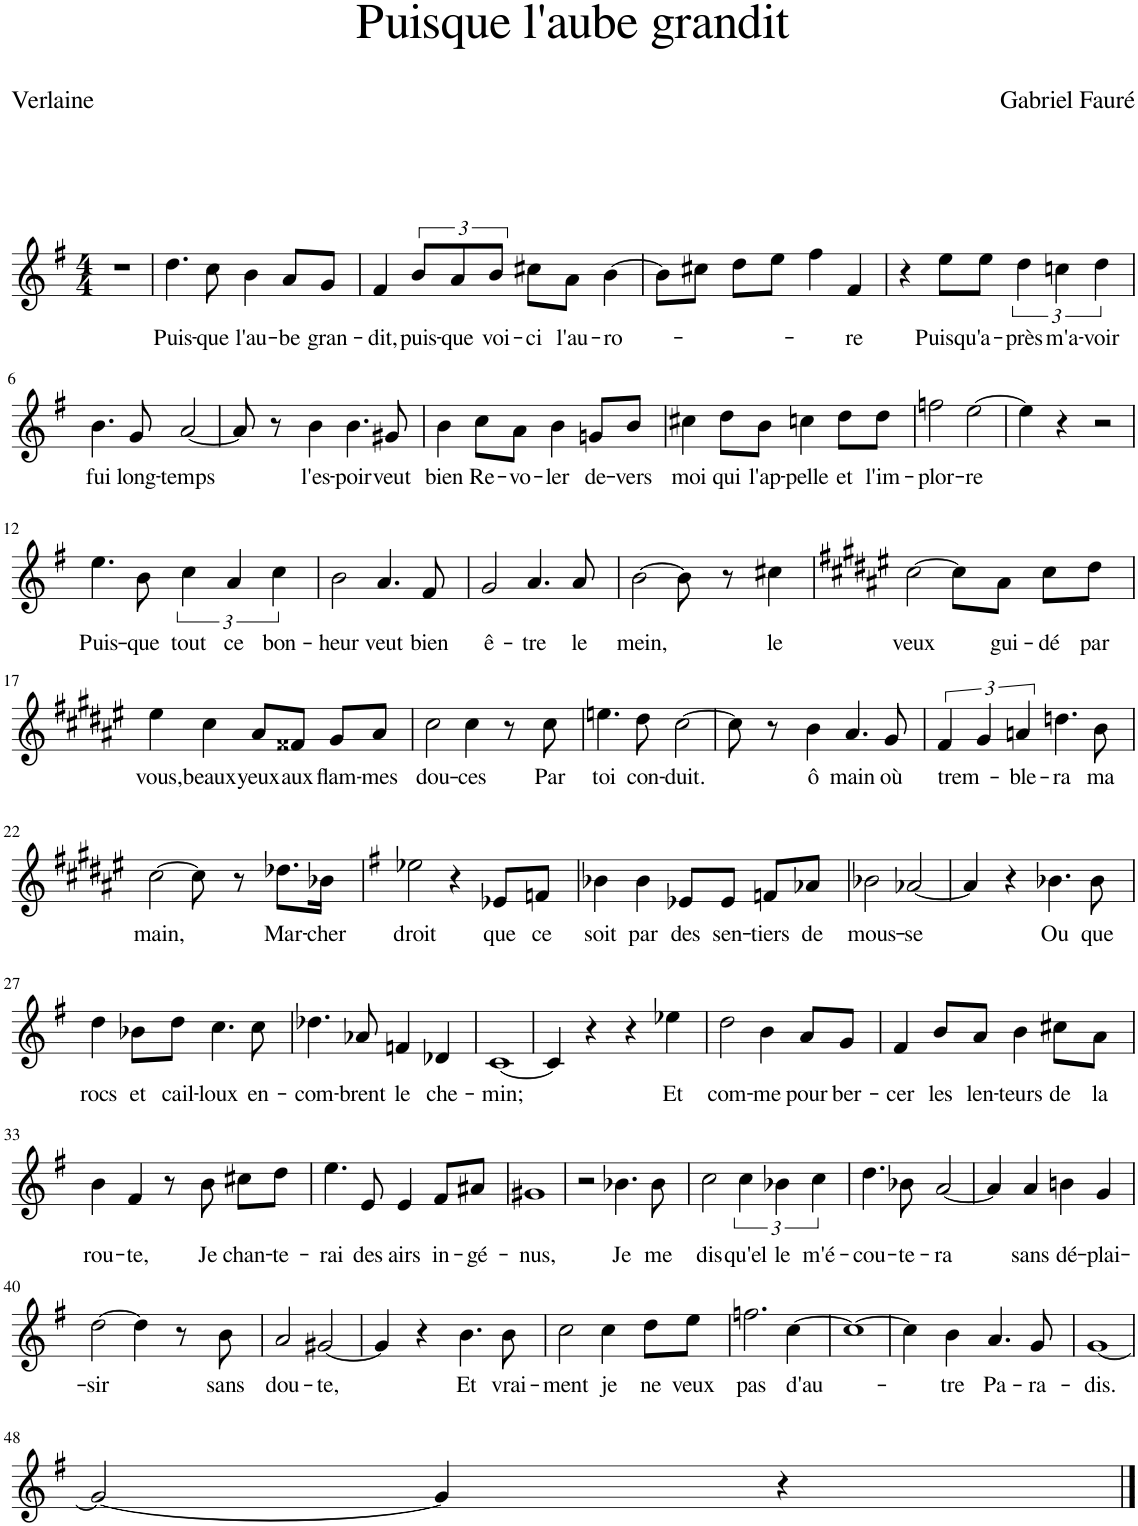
**kern	**text
*part1	*part1
*staff1	*staff1
*I"Piano	*
*I'Pno	*
*clefG2	*
*k[f#]	*
*M4/4	*
=1	=1
1r	.
=2	=2
!	!LO:LY:b
4.dd\	Puis-
!	!LO:LY:b
8cc\	-que
!	!LO:LY:b
4b\	l'au-
!	!LO:LY:b
8a/L	-be
!	!LO:LY:b
8g/J	gran-
=3	=3
!	!LO:LY:b
4f#/	-dit,
!	!LO:LY:b
12b/L	puis-
!	!LO:LY:b
12a/	-que
!	!LO:LY:b
12b/J	voi-
!	!LO:LY:b
8cc#X\L	-ci
!	!LO:LY:b
8a\J	l'au-
!	!LO:LY:b
[4b\	-ro-
=4	=4
8b\L]	.
8cc#X\J	.
8dd\L	.
8ee\J	.
4ff#\	.
!	!LO:LY:b
4f#/	-re
=5	=5
4r	.
!	!LO:LY:b
8ee\L	Puisqu'
!	!LO:LY:b
8ee\J	a-
!	!LO:LY:b
6dd\	-près
!	!LO:LY:b
6ccn\	m'a-
!	!LO:LY:b
6dd\	-voir
!!LO:LB:g=z
=6	=6
!	!LO:LY:b
4.b\	fui
!	!LO:LY:b
8g/	long-
!	!LO:LY:b
[2a/	-temps
=7	=7
8a/]	.
8r	.
!	!LO:LY:b
4b\	l'es-
!	!LO:LY:b
4.b\	-poir
!	!LO:LY:b
8g#X/	veut
=8	=8
!	!LO:LY:b
4b\	bien
!	!LO:LY:b
8cc\L	Re-
!	!LO:LY:b
8a\J	-vo-
!	!LO:LY:b
4b\	-ler
!	!LO:LY:b
8gn/L	de-
!	!LO:LY:b
8b/J	-vers
=9	=9
!	!LO:LY:b
4cc#X\	moi
!	!LO:LY:b
8dd\L	qui
!	!LO:LY:b
8b\J	l'ap-
!	!LO:LY:b
4ccn\	-pelle
!	!LO:LY:b
8dd\L	et
!	!LO:LY:b
8dd\J	l'im-
=10	=10
!	!LO:LY:b
2ffn\	-plor-
!	!LO:LY:b
[2ee\	-re
=11	=11
4ee\]	.
4r	.
2r	.
!!LO:LB:g=z
=12	=12
!	!LO:LY:b
4.ee\	Puis-
!	!LO:LY:b
8b\	-que
!	!LO:LY:b
6cc\	tout
!	!LO:LY:b
6a/	ce
!	!LO:LY:b
6cc\	bon-
=13	=13
!	!LO:LY:b
2b\	-heur
!	!LO:LY:b
4.a/	veut
!	!LO:LY:b
8f#/	bien
=14	=14
!	!LO:LY:b
2g/	ê-
!	!LO:LY:b
4.a/	-tre
!	!LO:LY:b
8a/	le
=15	=15
!	!LO:LY:b
[2b\	mein,
8b\]	.
8r	.
!	!LO:LY:b
4cc#X\	le
=16	=16
*k[f#c#g#d#a#e#]	*
!	!LO:LY:b
[2cc#\	veux
8cc#\L]	.
!	!LO:LY:b
8a#\J	gui-
!	!LO:LY:b
8cc#\L	-dé
!	!LO:LY:b
8dd#\J	par
!!LO:LB:g=z
=17	=17
!	!LO:LY:b
4ee#\	vous,
!	!LO:LY:b
4cc#\	beaux
!	!LO:LY:b
8a#/L	yeux
!	!LO:LY:b
8f##X/J	aux
!	!LO:LY:b
8g#/L	flam-
!	!LO:LY:b
8a#/J	-mes
=18	=18
!	!LO:LY:b
2cc#\	dou-
!	!LO:LY:b
4cc#\	-ces
8r	.
!	!LO:LY:b
8cc#\	Par
=19	=19
!	!LO:LY:b
4.een\	toi
!	!LO:LY:b
8dd#\	con-
!	!LO:LY:b
[2cc#\	-duit.
=20	=20
8cc#\]	.
8r	.
!	!LO:LY:b
4b\	ô
!	!LO:LY:b
4.a#/	main
!	!LO:LY:b
8g#/	où
=21	=21
!	!LO:LY:b
6f#/	trem-
6g#/	.
!	!LO:LY:b
6an/	-ble-
!	!LO:LY:b
4.ddn\	-ra
!	!LO:LY:b
8b\	ma
!!LO:LB:g=z
=22	=22
!	!LO:LY:b
[2cc#\	main,
8cc#\]	.
8r	.
!	!LO:LY:b
8.dd-X\L	Mar-
!	!LO:LY:b
16b-X\Jk	-cher
=23	=23
*k[f#]	*
!	!LO:LY:b
2ee-X\	droit
4r	.
!	!LO:LY:b
8e-X/L	que
!	!LO:LY:b
8fn/J	ce
=24	=24
!	!LO:LY:b
4b-X\	soit
!	!LO:LY:b
4b-\	par
!	!LO:LY:b
8e-X/L	des
!	!LO:LY:b
8e-/J	sen-
!	!LO:LY:b
8fn/L	-tiers
!	!LO:LY:b
8a-X/J	de
=25	=25
!	!LO:LY:b
2b-X\	mous-
!	!LO:LY:b
[2a-X/	-se
=26	=26
4a-/]	.
4r	.
!	!LO:LY:b
4.b-X\	Ou
!	!LO:LY:b
8b-\	que
!!LO:LB:g=z
=27	=27
!	!LO:LY:b
4dd\	rocs
!	!LO:LY:b
8b-X\L	et
!	!LO:LY:b
8dd\J	cail-
!	!LO:LY:b
4.cc\	-loux
!	!LO:LY:b
8cc\	en-
=28	=28
!	!LO:LY:b
4.dd-X\	-com-
!	!LO:LY:b
8a-X/	-brent
!	!LO:LY:b
4fn/	le
!	!LO:LY:b
4d-X/	che-
=29	=29
!	!LO:LY:b
[1c	-min;
=30	=30
4c/]	.
4r	.
4r	.
!	!LO:LY:b
4ee-X\	Et
=31	=31
!	!LO:LY:b
2dd\	com-
!	!LO:LY:b
4b\	-me
!	!LO:LY:b
8a/L	pour
!	!LO:LY:b
8g/J	ber-
=32	=32
!	!LO:LY:b
4f#/	-cer
!	!LO:LY:b
8b/L	les
!	!LO:LY:b
8a/J	len-
!	!LO:LY:b
4b\	-teurs
!	!LO:LY:b
8cc#X\L	de
!	!LO:LY:b
8a\J	la
!!LO:LB:g=z
=33	=33
!	!LO:LY:b
4b\	rou-
!	!LO:LY:b
4f#/	-te,
8r	.
!	!LO:LY:b
8b\	Je
!	!LO:LY:b
8cc#X\L	chan-
!	!LO:LY:b
8dd\J	-te-
=34	=34
!	!LO:LY:b
4.ee\	-rai
!	!LO:LY:b
8e/	des
!	!LO:LY:b
4e/	airs
!	!LO:LY:b
8f#/L	in-
!	!LO:LY:b
8a#X/J	-gé-
=35	=35
!	!LO:LY:b
1g#X	-nus,
=36	=36
2r	.
!	!LO:LY:b
4.b-X\	Je
!	!LO:LY:b
8b-\	me
=37	=37
!	!LO:LY:b
2cc\	dis
!	!LO:LY:b
6cc\	qu'el
!	!LO:LY:b
6b-X\	-le
!	!LO:LY:b
6cc\	m'é-
=38	=38
!	!LO:LY:b
4.dd\	-cou-
!	!LO:LY:b
8b-X\	-te-
!	!LO:LY:b
[2a/	-ra
=39	=39
4a/]	.
!	!LO:LY:b
4a/	sans
!	!LO:LY:b
4bn\	dé-
!	!LO:LY:b
4g/	-plai-
!!LO:LB:g=z
=40	=40
!	!LO:LY:b
[2dd\	-sir
4dd\]	.
8r	.
!	!LO:LY:b
8b\	sans
=41	=41
!	!LO:LY:b
2a/	dou-
!	!LO:LY:b
[2g#X/	-te,
=42	=42
4g#/]	.
4r	.
!	!LO:LY:b
4.b\	Et
!	!LO:LY:b
8b\	vrai-
=43	=43
!	!LO:LY:b
2cc\	-ment
!	!LO:LY:b
4cc\	je
!	!LO:LY:b
8dd\L	ne
!	!LO:LY:b
8ee\J	veux
=44	=44
!	!LO:LY:b
2.ffn\	pas
!	!LO:LY:b
[4cc\	d'au-
=45	=45
1cc_	.
=46	=46
4cc\]	.
!	!LO:LY:b
4b\	-tre
!	!LO:LY:b
4.a/	Pa-
!	!LO:LY:b
8g/	-ra-
=47	=47
!	!LO:LY:b
[1g	-dis.
!!LO:LB:g=z
=48	=48
2g/_	.
4g/]	.
4r	.
==	==
*-	*-
